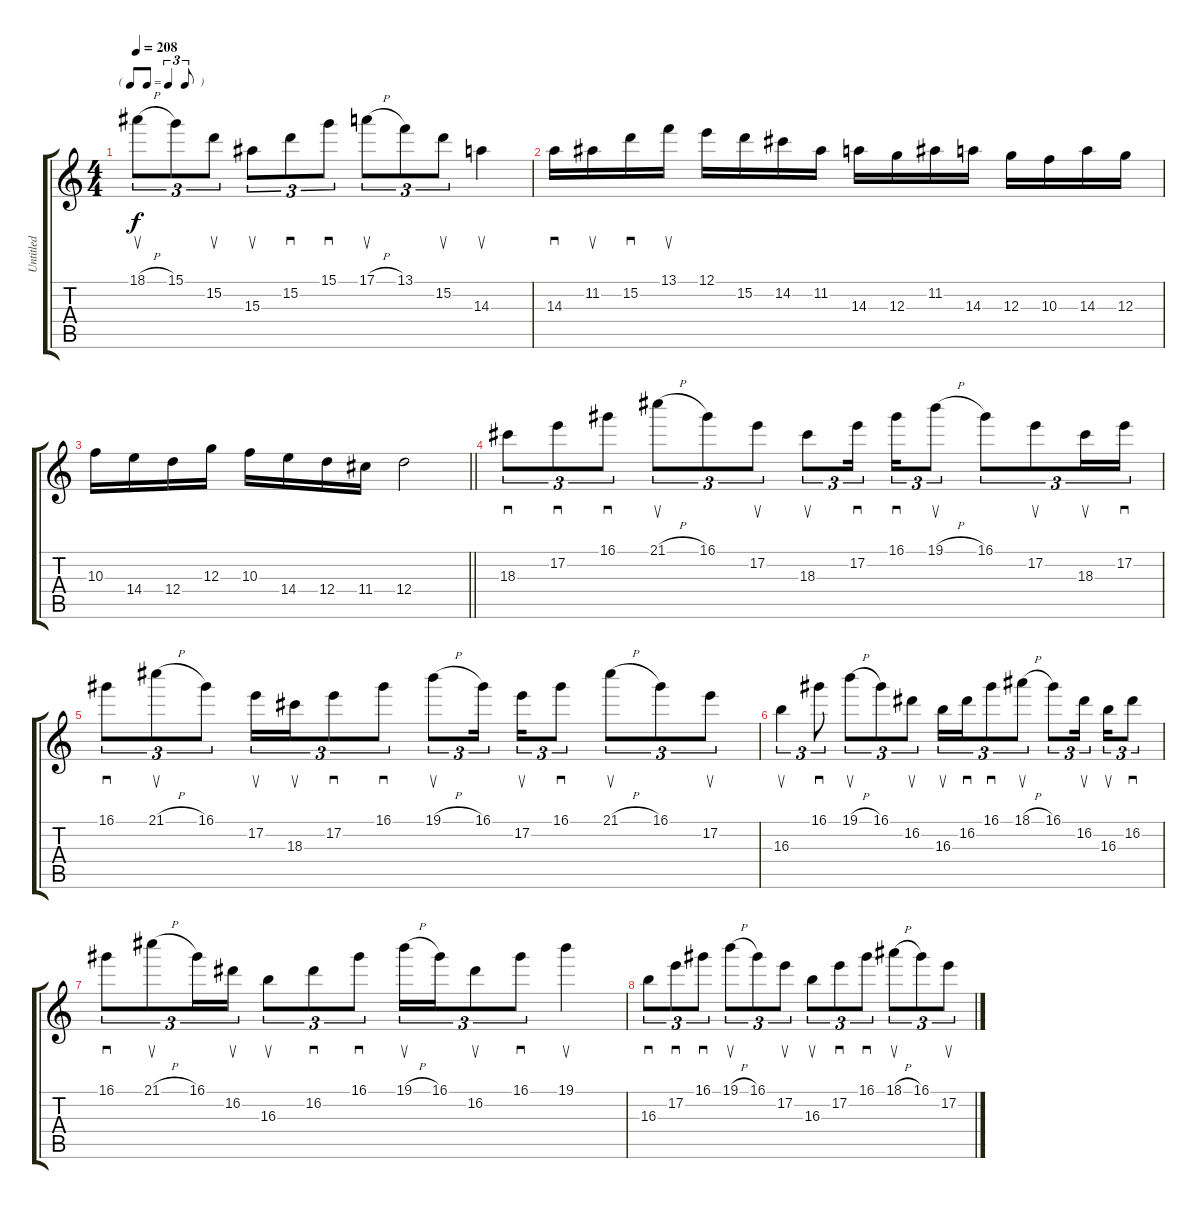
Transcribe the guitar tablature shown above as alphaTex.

\track ("Untitled" "Untitled") {instrument overdrivenguitar}
\staff {score tabs}
\tuning (E4 B3 G3 D3 A2 E2) {hide}
\ts (4 4)
\tf triplet8th
\tempo 208
\clef g2
\ks c
18.1{h}.8{su tu (3 2) dy f} 15.1.8{tu (3 2)} 15.2.8{su tu (3 2)} 15.3.8{su tu (3 2)} 15.2.8{sd tu (3 2)} 15.1.8{sd tu (3 2)} 17.1{h}.8{su tu (3 2)} 13.1.8{tu (3 2)} 15.2.8{su tu (3 2)} 14.3.4{su} |
14.3.16{sd} 11.2.16{su} 15.2.16{sd} 13.1.16{su} 12.1.16 15.2.16 14.2.16 11.2.16 14.3.16 12.3.16 11.2.16 14.3.16 12.3.16 10.3.16 14.3.16 12.3.16 |
\barLineRight lightlight
10.3.16 14.4.16 12.4.16 12.3.16 10.3.16 14.4.16 12.4.16 11.4.16 12.4.2 |
18.3.8{sd tu (3 2)} 17.2.8{sd tu (3 2)} 16.1.8{sd tu (3 2)} 21.1{h}.8{su tu (3 2)} 16.1.8{tu (3 2)} 17.2.8{su tu (3 2)} 18.3.8{su tu (3 2)} 17.2.16{sd tu (3 2)} 16.1.16{sd tu (3 2)} 19.1{h}.8{su tu (3 2)} 16.1.8{tu (3 2)} 17.2.8{su tu (3 2)} 18.3.16{su tu (3 2)} 17.2.16{sd tu (3 2)} |
16.1.8{sd tu (3 2)} 21.1{h}.8{su tu (3 2)} 16.1.8{tu (3 2)} 17.2.16{su tu (3 2)} 18.3.16{su tu (3 2)} 17.2.8{sd tu (3 2)} 16.1.8{sd tu (3 2)} 19.1{h}.8{su tu (3 2)} 16.1.16{tu (3 2)} 17.2.16{su tu (3 2)} 16.1.8{sd tu (3 2)} 21.1{h}.8{su tu (3 2)} 16.1.8{tu (3 2)} 17.2.8{su tu (3 2)} |
16.3.4{su tu (3 2)} 16.1.8{sd tu (3 2)} 19.1{h}.8{su tu (3 2)} 16.1.8{tu (3 2)} 16.2.8{su tu (3 2)} 16.3.16{su tu (3 2)} 16.2.16{sd tu (3 2)} 16.1.8{sd tu (3 2)} 18.1{h}.8{su tu (3 2)} 16.1.8{tu (3 2)} 16.2.16{su tu (3 2)} 16.3.16{su tu (3 2)} 16.2.8{sd tu (3 2)} |
16.1.8{sd tu (3 2)} 21.1{h}.8{su tu (3 2)} 16.1.16{tu (3 2)} 16.2.16{su tu (3 2)} 16.3.8{su tu (3 2)} 16.2.8{sd tu (3 2)} 16.1.8{sd tu (3 2)} 19.1{h}.16{su tu (3 2)} 16.1.16{tu (3 2)} 16.2.8{su tu (3 2)} 16.1.8{sd tu (3 2)} 19.1.4{su} |
16.3.8{sd tu (3 2)} 17.2.8{sd tu (3 2)} 16.1.8{sd tu (3 2)} 19.1{h}.8{su tu (3 2)} 16.1.8{tu (3 2)} 17.2.8{su tu (3 2)} 16.3.8{su tu (3 2)} 17.2.8{sd tu (3 2)} 16.1.8{sd tu (3 2)} 18.1{h}.8{su tu (3 2)} 16.1.8{tu (3 2)} 17.2.8{su tu (3 2)}
